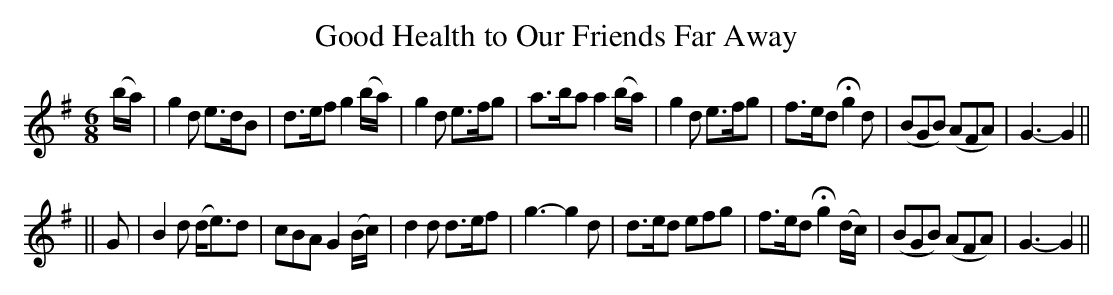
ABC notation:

X:1
T:Good Health to Our Friends Far Away
M:6/8
L:1/8
K:G
(b/a/) \
| g2d e>dB | d>ef g2(b/a/) | g2d e>fg | a>ba a2 (b/a/) \
| g2d e>fg | f>ed Hg2d | (BGB) (AFA) | G3- G2 ||
|| G \
| B2d (d<e)d | cBA G2(B/c/) | d2d d>ef | g3- g2d \
| d>ed efg | f>ed Hg2(d/c/) | (BGB) (AFA) | G3- G2 ||
